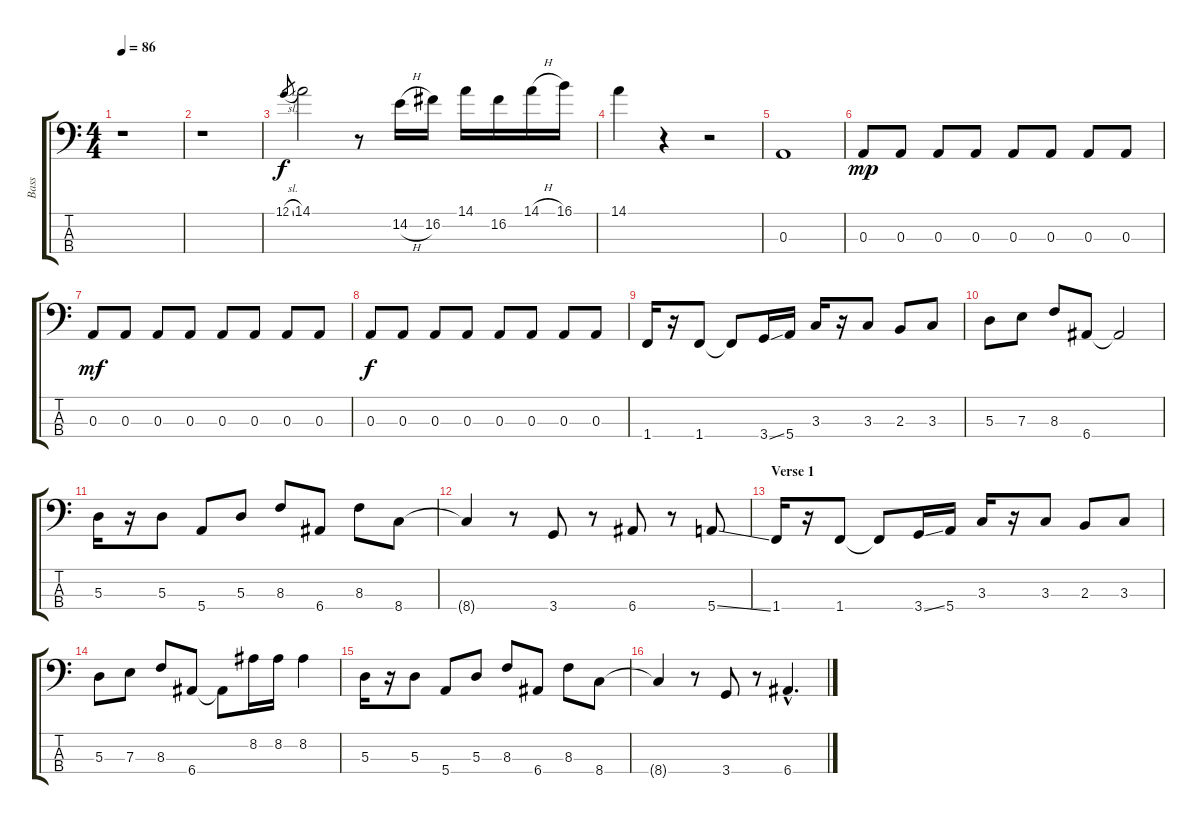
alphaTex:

\track ("Bass" "Bass") {instrument electricbassfinger}
\staff {score tabs}
\tuning (G2 D2 A1 E1) {hide}
\ts (4 4)
\tempo 86
\clef f4
\ks c
r.1{dy f instrument electricbassfinger} |
r.1 |
12.1{sl}.8{gr} 14.1.2 r.8 14.2{h}.16 16.2.16 14.1.16 16.2.16 14.1{h}.16 16.1.16 |
14.1.4 r.4 r.2 |
0.3.1 |
0.3.8{dy mp} 0.3.8 0.3.8 0.3.8 0.3.8 0.3.8 0.3.8 0.3.8 |
0.3.8{dy mf} 0.3.8 0.3.8 0.3.8 0.3.8 0.3.8 0.3.8 0.3.8 |
0.3.8{dy f} 0.3.8 0.3.8 0.3.8 0.3.8 0.3.8 0.3.8 0.3.8 |
1.4.16 r.16 1.4.8 1.4{t}.8 3.4{ss}.16 5.4.16 3.3.16 r.16 3.3.8 2.3.8 3.3.8 |
5.3.8 7.3.8 8.3.8 6.4.8 6.4{t}.2 |
5.3.16 r.16 5.3.8 5.4.8 5.3.8 8.3.8 6.4.8 8.3.8 8.4.8 |
8.4{t}.4 r.8 3.4.8 r.8 6.4.8 r.8 5.4{ss}.8 |
\section ("" "Verse 1")
1.4.16 r.16 1.4.8 1.4{t}.8 3.4{ss}.16 5.4.16 3.3.16 r.16 3.3.8 2.3.8 3.3.8 |
5.3.8 7.3.8 8.3.8 6.4.8 6.4{t}.8 8.2.16 8.2.16 8.2.4 |
5.3.16 r.16 5.3.8 5.4.8 5.3.8 8.3.8 6.4.8 8.3.8 8.4.8 |
8.4{t}.4 r.8 3.4.8 r.8 6.4{ss hac}.4{d}
